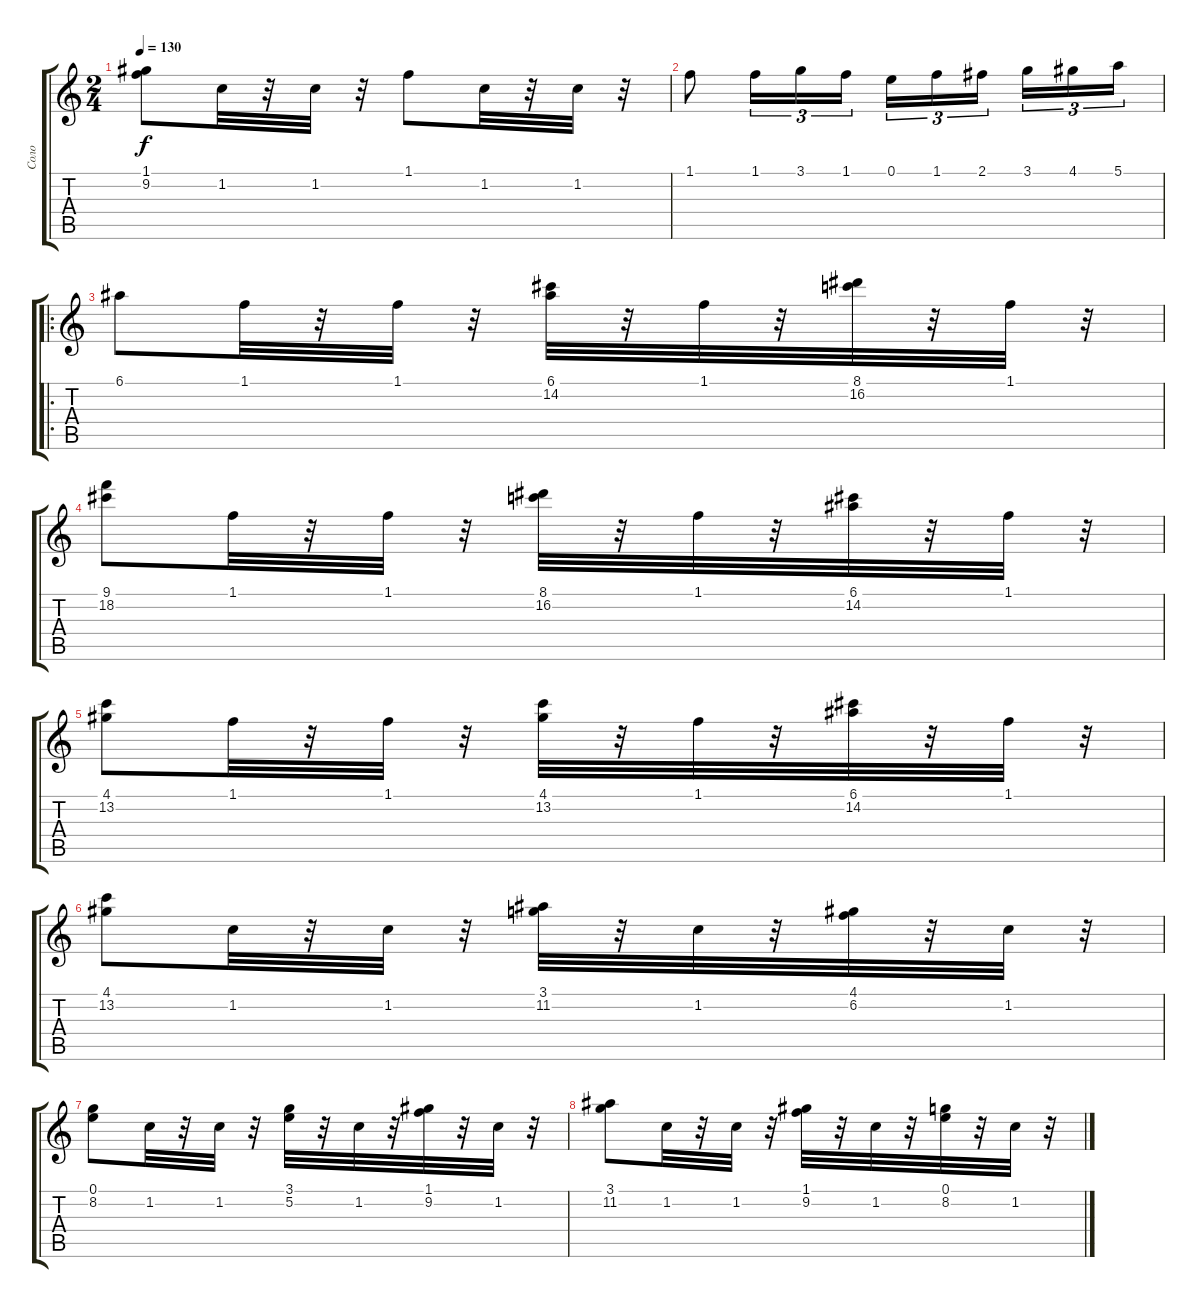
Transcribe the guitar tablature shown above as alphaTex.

\track ("Соло" "Соло") {instrument acousticguitarsteel}
\staff {score tabs}
\tuning (E4 B3 G3 D3 A2 E2) {hide}
\ts (2 4)
\tempo 130
\clef g2
\ks c
(1.1 9.2).8{dy f} 1.2.32 r.32 1.2.32 r.32 1.1.8 1.2.32 r.32 1.2.32 r.32 |
1.1.8 1.1.16{tu (3 2)} 3.1.16{tu (3 2)} 1.1.16{tu (3 2)} 0.1.16{tu (3 2)} 1.1.16{tu (3 2)} 2.1.16{tu (3 2)} 3.1.16{tu (3 2)} 4.1.16{tu (3 2)} 5.1.16{tu (3 2)} |
\ro
6.1.8 1.1.32 r.32 1.1.32 r.32 (6.1 14.2).32 r.32 1.1.32 r.32 (8.1 16.2).32 r.32 1.1.32 r.32 |
(9.1 18.2).8 1.1.32 r.32 1.1.32 r.32 (8.1 16.2).32 r.32 1.1.32 r.32 (6.1 14.2).32 r.32 1.1.32 r.32 |
(4.1 13.2).8 1.1.32 r.32 1.1.32 r.32 (4.1 13.2).32 r.32 1.1.32 r.32 (6.1 14.2).32 r.32 1.1.32 r.32 |
(4.1 13.2).8 1.2.32 r.32 1.2.32 r.32 (3.1 11.2).32 r.32 1.2.32 r.32 (4.1 6.2).32 r.32 1.2.32 r.32 |
(0.1 8.2).8 1.2.32 r.32 1.2.32 r.32 (3.1 5.2).32 r.32 1.2.32 r.32 (1.1 9.2).32 r.32 1.2.32 r.32 |
(3.1 11.2).8 1.2.32 r.32 1.2.32 r.32 (1.1 9.2).32 r.32 1.2.32 r.32 (0.1 8.2).32 r.32 1.2.32 r.32
